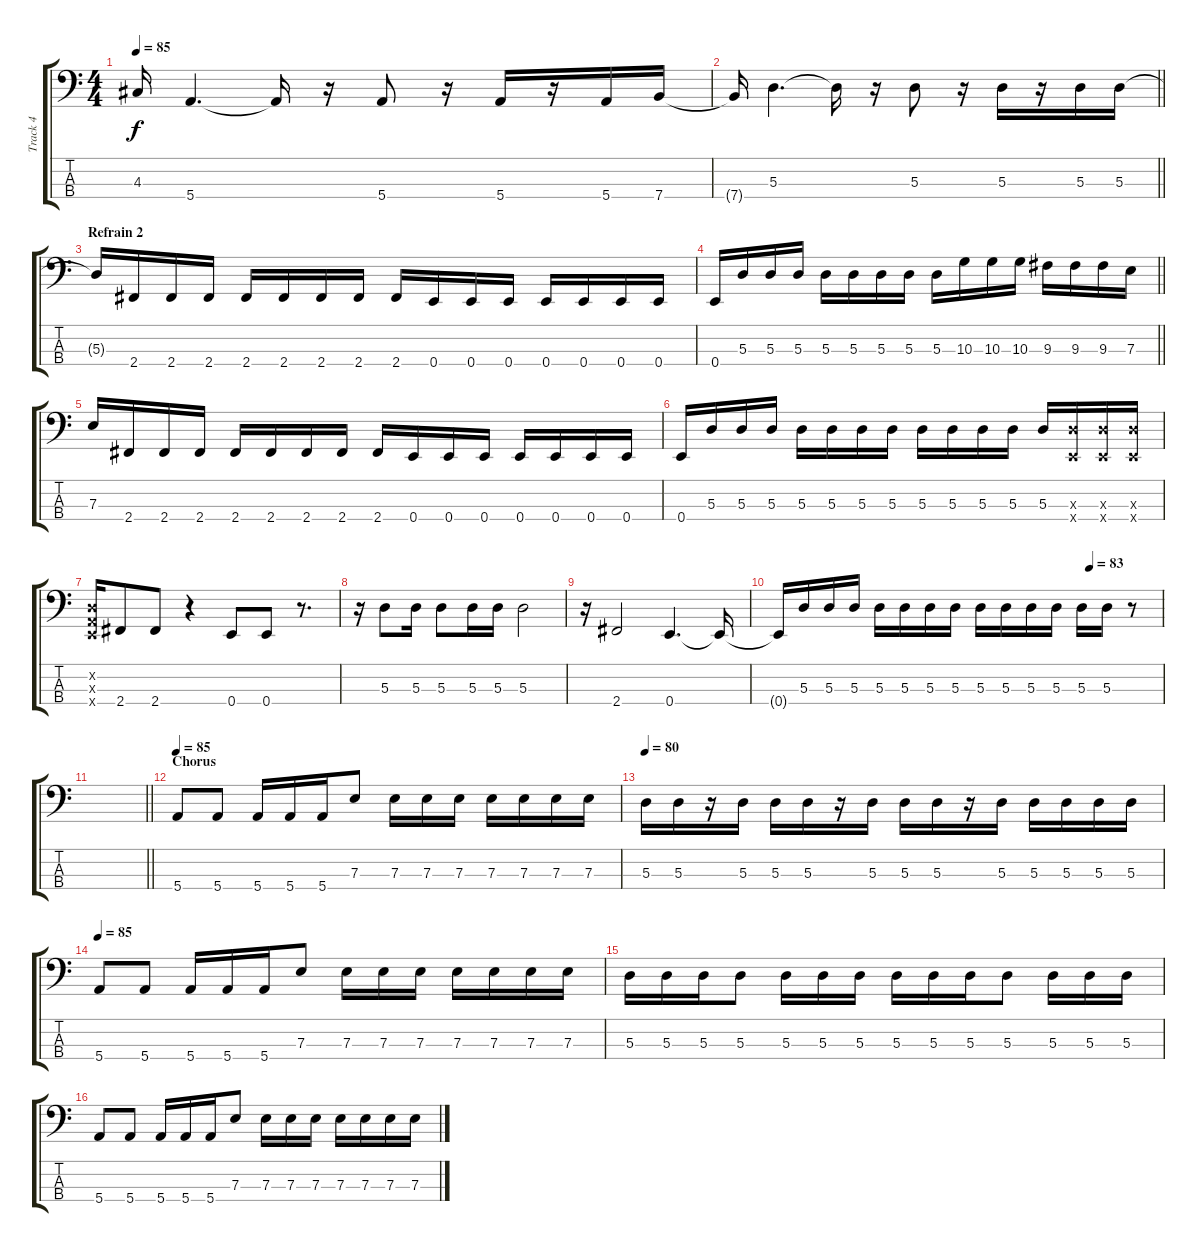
\track ("Track 4" "Track 4") {instrument electricbasspick}
\staff {score tabs}
\tuning (G2 D2 A1 E1) {hide}
\ts (4 4)
\tempo 85
\clef f4
\ks c
4.3{t}.16{dy f} 5.4.4{d} 5.4{t}.16 r.16 5.4.8 r.16 5.4.16 r.16 5.4.16 7.4.16 |
\barLineRight lightlight
7.4{t}.16 5.3.4{d} 5.3{t}.16 r.16 5.3.8 r.16 5.3.16 r.16 5.3.16 5.3.16 |
\section ("" "Refrain 2")
5.3{t}.16 2.4.16 2.4.16 2.4.16 2.4.16 2.4.16 2.4.16 2.4.16 2.4.16 0.4.16 0.4.16 0.4.16 0.4.16 0.4.16 0.4.16 0.4.16 |
\barLineRight lightlight
0.4.16 5.3.16 5.3.16 5.3.16 5.3.16 5.3.16 5.3.16 5.3.16 5.3.16 10.3.16 10.3.16 10.3.16 9.3.16 9.3.16 9.3.16 7.3.16 |
7.3.16 2.4.16 2.4.16 2.4.16 2.4.16 2.4.16 2.4.16 2.4.16 2.4.16 0.4.16 0.4.16 0.4.16 0.4.16 0.4.16 0.4.16 0.4.16 |
0.4.16 5.3.16 5.3.16 5.3.16 5.3.16 5.3.16 5.3.16 5.3.16 5.3.16 5.3.16 5.3.16 5.3.16 5.3.16 (5.3{x} 0.4{x}).16 (5.3{x} 0.4{x}).16 (5.3{x} 0.4{x}).16 |
(0.2{x} 0.3{x} 0.4{x}).16 2.4.8 2.4.8 r.4 0.4.8 0.4.8 r.8{d} |
r.16 5.3.8 5.3.16 5.3.8 5.3.16 5.3.16 5.3.2 |
r.16 2.4.2 0.4.4{d} 0.4{t}.16 |
\tempo (83 0.8125)
0.4{t}.16 5.3.16 5.3.16 5.3.16 5.3.16 5.3.16 5.3.16 5.3.16 5.3.16 5.3.16 5.3.16 5.3.16 5.3.16 5.3.16 r.8 |
\barLineRight lightlight
|
\section ("" "Chorus")
\tempo 87
\tempo 85
5.4.8 5.4.8 5.4.16 5.4.16 5.4.16 7.3.8 7.3.16 7.3.16 7.3.16 7.3.16 7.3.16 7.3.16 7.3.16 |
\tempo 80
5.3.16 5.3.16 r.16 5.3.16 5.3.16 5.3.16 r.16 5.3.16 5.3.16 5.3.16 r.16 5.3.16 5.3.16 5.3.16 5.3.16 5.3.16 |
\tempo 87
\tempo 85
5.4.8 5.4.8 5.4.16 5.4.16 5.4.16 7.3.8 7.3.16 7.3.16 7.3.16 7.3.16 7.3.16 7.3.16 7.3.16 |
5.3.16 5.3.16 5.3.16 5.3.8 5.3.16 5.3.16 5.3.16 5.3.16 5.3.16 5.3.16 5.3.8 5.3.16 5.3.16 5.3.16 |
5.4.8 5.4.8 5.4.16 5.4.16 5.4.16 7.3.8 7.3.16 7.3.16 7.3.16 7.3.16 7.3.16 7.3.16 7.3.16
